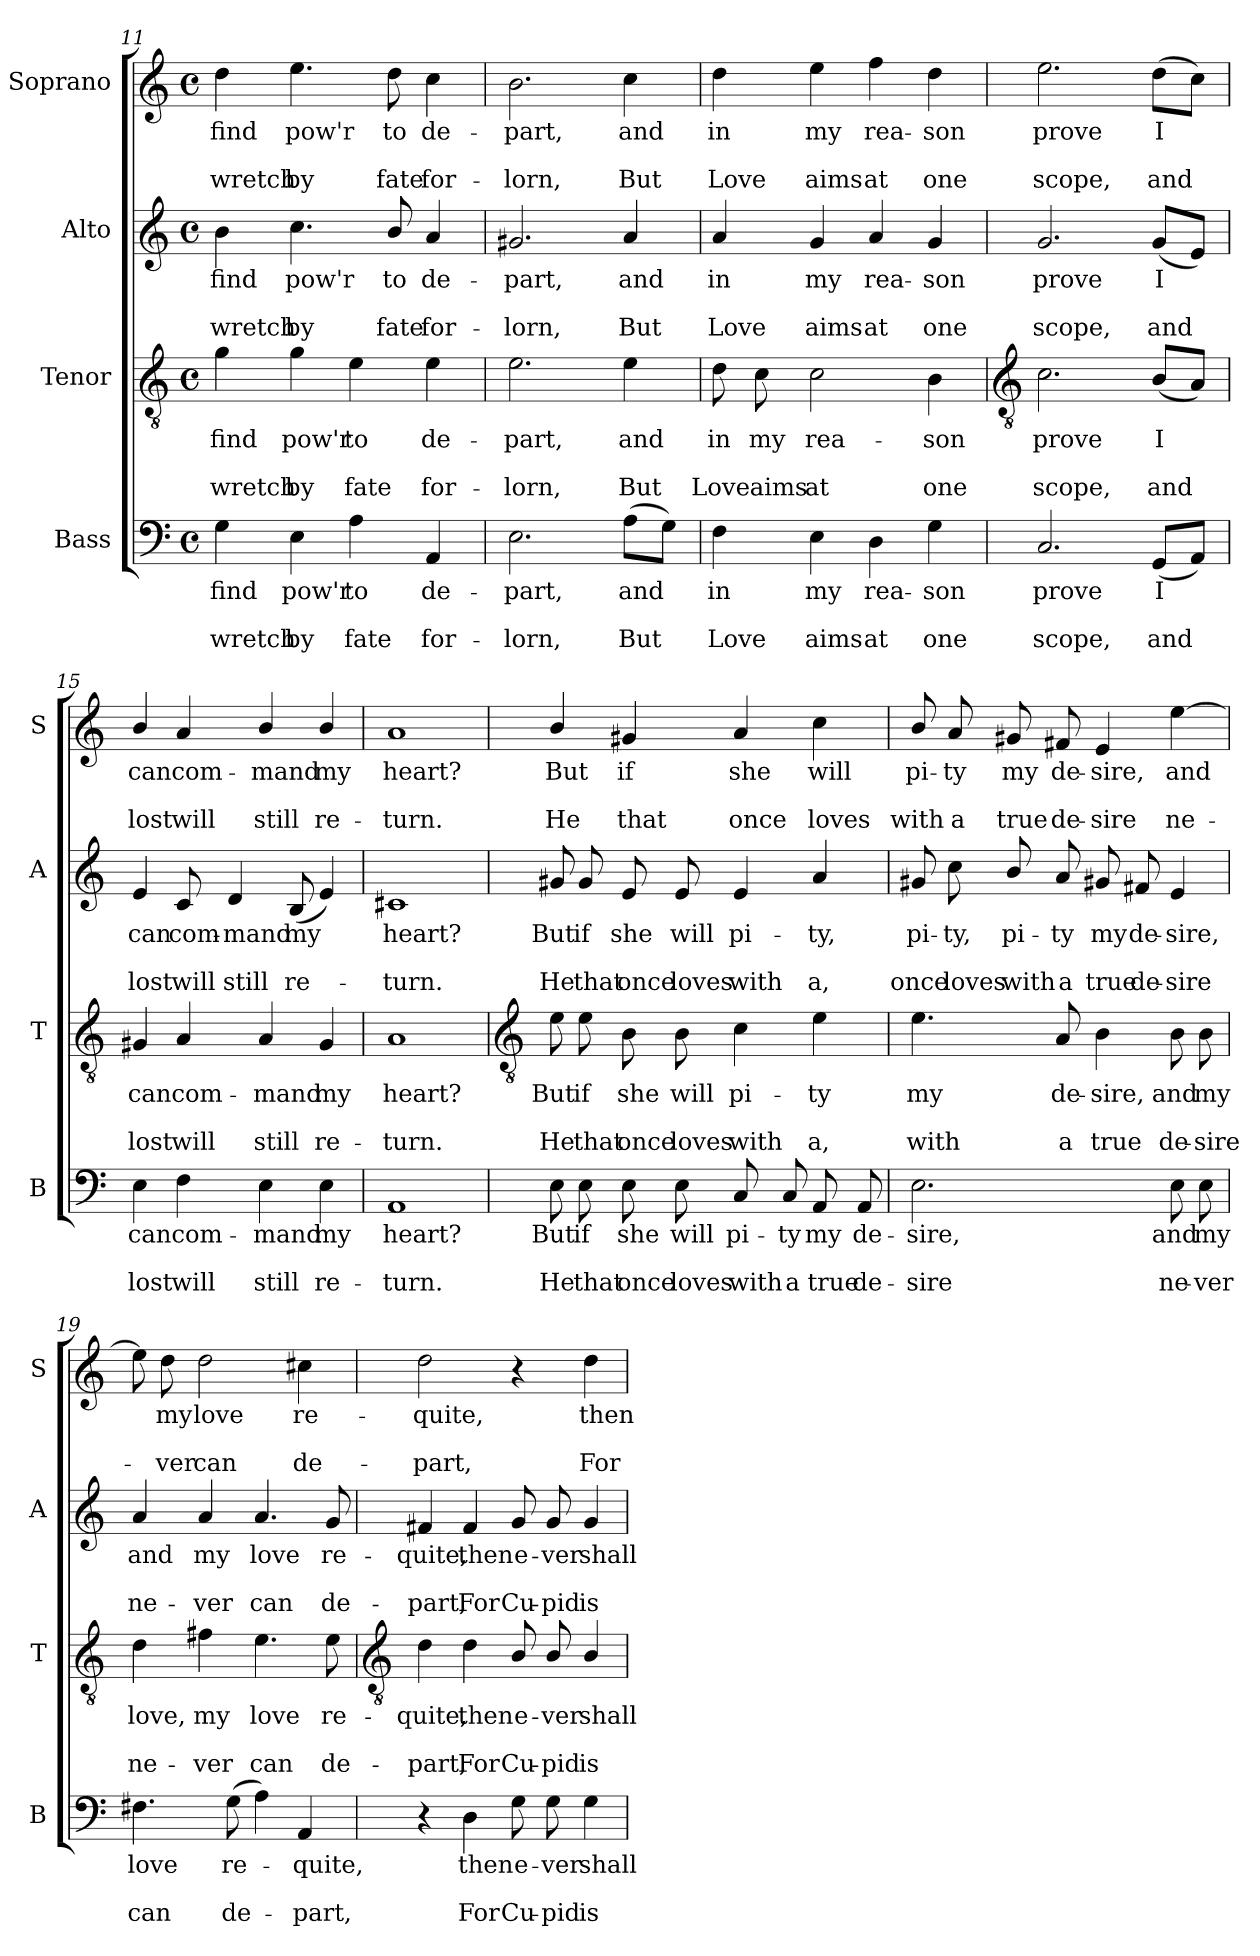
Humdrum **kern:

**kern	**text	**text	**text	**kern	**text	**text	**text	**kern	**text	**text	**text	**kern	**text	**text	**text
*part4	*part4	*part4	*part4	*part3	*part3	*part3	*part3	*part2	*part2	*part2	*part2	*part1	*part1	*part1	*part1
*staff4	*staff4	*staff4	*staff4	*staff3	*staff3	*staff3	*staff3	*staff2	*staff2	*staff2	*staff2	*staff1	*staff1	*staff1	*staff1
*I"Bass	*	*	*	*I"Tenor	*	*	*	*I"Alto	*	*	*	*I"Soprano	*	*	*
*I'B	*	*	*	*I'T	*	*	*	*I'A	*	*	*	*I'S	*	*	*
!!LO:LB:g=z
*clefF4	*	*	*	*clefGv2	*	*	*	*clefG2	*	*	*	*clefG2	*	*	*
*k[]	*	*	*	*k[]	*	*	*	*k[]	*	*	*	*k[]	*	*	*
*C:	*	*	*	*C:	*	*	*	*C:	*	*	*	*C:	*	*	*
*M4/4	*	*	*	*M4/4	*	*	*	*M4/4	*	*	*	*M4/4	*	*	*
*met(c)	*	*	*	*met(c)	*	*	*	*met(c)	*	*	*	*met(c)	*	*	*
=11	=11	=11	=11	=11	=11	=11	=11	=11	=11	=11	=11	=11	=11	=11	=11
!	!LO:LY:b	!	!LO:LY:b	!	!LO:LY:b	!	!LO:LY:b	!	!LO:LY:b	!	!LO:LY:b	!	!LO:LY:b	!	!LO:LY:b
4G	find	.	wretch	4g	find	.	wretch	4b	find	.	wretch	4dd	find	.	wretch
!	!LO:LY:b	!	!LO:LY:b	!	!LO:LY:b	!	!LO:LY:b	!	!LO:LY:b	!	!LO:LY:b	!	!LO:LY:b	!	!LO:LY:b
4E	pow'r	.	by	4g	pow'r	.	by	4.cc	pow'r	.	by	4.ee	pow'r	.	by
!	!LO:LY:b	!	!LO:LY:b	!	!LO:LY:b	!	!LO:LY:b	!	!	!	!	!	!	!	!
4A	to	.	fate	4e	to	.	fate	.	.	.	.	.	.	.	.
!	!	!	!	!	!	!	!	!	!LO:LY:b	!	!LO:LY:b	!	!LO:LY:b	!	!LO:LY:b
.	.	.	.	.	.	.	.	8b/	to	.	fate	8dd	to	.	fate
!	!LO:LY:b	!	!LO:LY:b	!	!LO:LY:b	!	!LO:LY:b	!	!LO:LY:b	!	!LO:LY:b	!	!LO:LY:b	!	!LO:LY:b
4AA	de-	.	-for-	4e	de-	.	-for-	4a	de-	.	-for-	4cc	de-	.	-for-
=12	=12	=12	=12	=12	=12	=12	=12	=12	=12	=12	=12	=12	=12	=12	=12
!	!LO:LY:b	!	!LO:LY:b	!	!LO:LY:b	!	!LO:LY:b	!	!LO:LY:b	!	!LO:LY:b	!	!LO:LY:b	!	!LO:LY:b
2.E	-part,	.	lorn,	2.e	-part,	.	lorn,	2.g#X	-part,	.	lorn,	2.b	-part,	.	lorn,
!	!LO:LY:b	!	!LO:LY:b	!	!LO:LY:b	!	!LO:LY:b	!	!LO:LY:b	!	!LO:LY:b	!	!LO:LY:b	!	!LO:LY:b
(>8AL	and	.	But	4e	and	.	But	4a	and	.	But	4cc	and	.	But
8GJ)	.	.	.	.	.	.	.	.	.	.	.	.	.	.	.
=13	=13	=13	=13	=13	=13	=13	=13	=13	=13	=13	=13	=13	=13	=13	=13
!	!LO:LY:b	!	!LO:LY:b	!	!LO:LY:b	!	!LO:LY:b	!	!LO:LY:b	!	!LO:LY:b	!	!LO:LY:b	!	!LO:LY:b
4F	in	.	Love	8d	in	.	Love	4a	in	.	Love	4dd	in	.	Love
!	!	!	!	!	!LO:LY:b	!	!LO:LY:b	!	!	!	!	!	!	!	!
.	.	.	.	8c	my	.	aims	.	.	.	.	.	.	.	.
!	!LO:LY:b	!	!LO:LY:b	!	!LO:LY:b	!	!LO:LY:b	!	!LO:LY:b	!	!LO:LY:b	!	!LO:LY:b	!	!LO:LY:b
4E	my	.	aims	2c	rea-	.	-at	4g	my	.	aims	4ee	my	.	aims
!	!LO:LY:b	!	!LO:LY:b	!	!	!	!	!	!LO:LY:b	!	!LO:LY:b	!	!LO:LY:b	!	!LO:LY:b
4D	rea-	.	-at	.	.	.	.	4a	rea-	.	-at	4ff	rea-	.	-at
!	!LO:LY:b	!	!LO:LY:b	!	!LO:LY:b	!	!LO:LY:b	!	!LO:LY:b	!	!LO:LY:b	!	!LO:LY:b	!	!LO:LY:b
4G	son	.	one	4B	son	.	one	4g	son	.	one	4dd	son	.	one
!!LO:LB:g=z
=14	=14	=14	=14	=14	=14	=14	=14	=14	=14	=14	=14	=14	=14	=14	=14
*	*	*	*	*clefGv2	*	*	*	*	*	*	*	*	*	*	*
!	!LO:LY:b	!	!LO:LY:b	!	!LO:LY:b	!	!LO:LY:b	!	!LO:LY:b	!	!LO:LY:b	!	!LO:LY:b	!	!LO:LY:b
2.C	prove	.	scope,	2.c	prove	.	scope,	2.g	prove	.	scope,	2.ee	prove	.	scope,
!	!LO:LY:b	!	!LO:LY:b	!	!LO:LY:b	!	!LO:LY:b	!	!LO:LY:b	!	!LO:LY:b	!	!LO:LY:b	!	!LO:LY:b
(<8GGL	I	.	and	(<8BL	I	.	and	(<8gL	I	.	and	(>8ddL	I	.	and
8AAJ)	.	.	.	8AJ)	.	.	.	8eJ)	.	.	.	8ccJ)	.	.	.
=15	=15	=15	=15	=15	=15	=15	=15	=15	=15	=15	=15	=15	=15	=15	=15
!	!LO:LY:b	!	!LO:LY:b	!	!LO:LY:b	!	!LO:LY:b	!	!LO:LY:b	!	!LO:LY:b	!	!LO:LY:b	!	!LO:LY:b
4E	can	.	lost	4G#X	can	.	lost	4e	can	.	lost	4b/	can	.	lost
!	!LO:LY:b	!	!LO:LY:b	!	!LO:LY:b	!	!LO:LY:b	!	!LO:LY:b	!	!LO:LY:b	!	!LO:LY:b	!	!LO:LY:b
4F	com-	.	-will	4A	com-	.	-will	8c	com-	.	-will	4a	com-	.	-will
!	!	!	!	!	!	!	!	!	!LO:LY:b	!	!LO:LY:b	!	!	!	!
.	.	.	.	.	.	.	.	4d	mand	.	still	.	.	.	.
!	!LO:LY:b	!	!LO:LY:b	!	!LO:LY:b	!	!LO:LY:b	!	!	!	!	!	!LO:LY:b	!	!LO:LY:b
4E	mand	.	still	4A	mand	.	still	.	.	.	.	4b/	mand	.	still
!	!	!	!	!	!	!	!	!	!LO:LY:b	!	!LO:LY:b	!	!	!	!
.	.	.	.	.	.	.	.	(<8BL	my	.	re-	.	.	.	.
!	!LO:LY:b	!	!LO:LY:b	!	!LO:LY:b	!	!LO:LY:b	!	!	!	!	!	!LO:LY:b	!	!LO:LY:b
4E	my	.	re-	4G#	my	.	re-	4e)	.	.	.	4b/	my	.	re-
=16	=16	=16	=16	=16	=16	=16	=16	=16	=16	=16	=16	=16	=16	=16	=16
!	!LO:LY:b	!	!LO:LY:b	!	!LO:LY:b	!	!LO:LY:b	!	!LO:LY:b	!	!LO:LY:b	!	!LO:LY:b	!	!LO:LY:b
1AA	-heart?	.	turn.	1A	-heart?	.	turn.	1c#X	heart?	.	turn.	1a	-heart?	.	turn.
!!LO:LB:g=z
=17	=17	=17	=17	=17	=17	=17	=17	=17	=17	=17	=17	=17	=17	=17	=17
*	*	*	*	*clefGv2	*	*	*	*	*	*	*	*	*	*	*
!	!LO:LY:b	!	!LO:LY:b	!	!LO:LY:b	!	!LO:LY:b	!	!LO:LY:b	!	!LO:LY:b	!	!LO:LY:b	!	!LO:LY:b
8E	But	.	He	8e	But	.	He	8g#X	But	.	He	4b/	But	.	He
!	!LO:LY:b	!	!LO:LY:b	!	!LO:LY:b	!	!LO:LY:b	!	!LO:LY:b	!	!LO:LY:b	!	!	!	!
8E	if	.	that	8e	if	.	that	8g#	if	.	that	.	.	.	.
!	!LO:LY:b	!	!LO:LY:b	!	!LO:LY:b	!	!LO:LY:b	!	!LO:LY:b	!	!LO:LY:b	!	!LO:LY:b	!	!LO:LY:b
8E	she	.	once	8B	she	.	once	8e	she	.	once	4g#X	if	.	that
!	!LO:LY:b	!	!LO:LY:b	!	!LO:LY:b	!	!LO:LY:b	!	!LO:LY:b	!	!LO:LY:b	!	!	!	!
8E	will	.	loves	8B	will	.	loves	8e	will	.	loves	.	.	.	.
!	!LO:LY:b	!	!LO:LY:b	!	!LO:LY:b	!	!LO:LY:b	!	!LO:LY:b	!	!LO:LY:b	!	!LO:LY:b	!	!LO:LY:b
8C	pi-	.	-with	4c	pi-	.	-with	4e	pi-	.	-with	4a	she	.	once
!	!LO:LY:b	!	!LO:LY:b	!	!	!	!	!	!	!	!	!	!	!	!
8C	ty	.	a	.	.	.	.	.	.	.	.	.	.	.	.
!	!LO:LY:b	!	!LO:LY:b	!	!LO:LY:b	!	!LO:LY:b	!	!LO:LY:b	!	!LO:LY:b	!	!LO:LY:b	!	!LO:LY:b
8AA	my	.	true	4e	ty	.	a,	4a	ty,	.	a,	4cc	will	.	loves
!	!LO:LY:b	!	!LO:LY:b	!	!	!	!	!	!	!	!	!	!	!	!
8AA	de-	.	-de-	.	.	.	.	.	.	.	.	.	.	.	.
=18	=18	=18	=18	=18	=18	=18	=18	=18	=18	=18	=18	=18	=18	=18	=18
!	!LO:LY:b	!	!LO:LY:b	!	!LO:LY:b	!	!LO:LY:b	!	!LO:LY:b	!	!LO:LY:b	!	!LO:LY:b	!	!LO:LY:b
2.E	-sire,	.	sire	4.e	my	.	with	8g#X	pi-	.	-once	8b/	pi-	.	-with
!	!	!	!	!	!	!	!	!	!LO:LY:b	!	!LO:LY:b	!	!LO:LY:b	!	!LO:LY:b
.	.	.	.	.	.	.	.	8cc	ty,	.	loves	8a	ty	.	a
!	!	!	!	!	!	!	!	!	!LO:LY:b	!	!LO:LY:b	!	!LO:LY:b	!	!LO:LY:b
.	.	.	.	.	.	.	.	8b/	pi-	.	-with	8g#X	my	.	true
!	!	!	!	!	!LO:LY:b	!	!LO:LY:b	!	!LO:LY:b	!	!LO:LY:b	!	!LO:LY:b	!	!LO:LY:b
.	.	.	.	8A	de-	.	-a	8a	ty	.	a	8f#X	de-	.	-de-
!	!	!	!	!	!LO:LY:b	!	!LO:LY:b	!	!LO:LY:b	!	!LO:LY:b	!	!LO:LY:b	!	!LO:LY:b
.	.	.	.	4B	sire,	.	true	8g#X	my	.	true	4e	-sire,	.	sire
!	!	!	!	!	!	!	!	!	!LO:LY:b	!	!LO:LY:b	!	!	!	!
.	.	.	.	.	.	.	.	8f#X	de-	.	-de-	.	.	.	.
!	!LO:LY:b	!	!LO:LY:b	!	!LO:LY:b	!	!LO:LY:b	!	!LO:LY:b	!	!LO:LY:b	!	!LO:LY:b	!	!LO:LY:b
8E	and	.	ne-	8B	and	.	de-	4e	-sire,	.	sire	[4ee	and	.	ne-
!	!LO:LY:b	!	!LO:LY:b	!	!LO:LY:b	!	!LO:LY:b	!	!	!	!	!	!	!	!
8E	-my	.	ver	8B	-my	.	sire	.	.	.	.	.	.	.	.
=19	=19	=19	=19	=19	=19	=19	=19	=19	=19	=19	=19	=19	=19	=19	=19
!	!LO:LY:b	!	!LO:LY:b	!	!LO:LY:b	!	!LO:LY:b	!	!LO:LY:b	!	!LO:LY:b	!	!	!	!
4.F#X	love	.	can	4d	love,	.	ne-	4a	and	.	ne-	8ee]	.	.	.
!	!	!	!	!	!	!	!	!	!	!	!	!	!LO:LY:b	!	!LO:LY:b
.	.	.	.	.	.	.	.	.	.	.	.	8dd	my	.	ver
!	!	!	!	!	!LO:LY:b	!	!LO:LY:b	!	!LO:LY:b	!	!LO:LY:b	!	!LO:LY:b	!	!LO:LY:b
.	.	.	.	4f#X	-my	.	ver	4a	-my	.	ver	2dd	love	.	can
!	!LO:LY:b	!	!LO:LY:b	!	!	!	!	!	!	!	!	!	!	!	!
(>8GL	re-	.	de-	.	.	.	.	.	.	.	.	.	.	.	.
!	!	!	!	!	!LO:LY:b	!	!LO:LY:b	!	!LO:LY:b	!	!LO:LY:b	!	!	!	!
4A)	.	.	.	4.e	love	.	can	4.a	love	.	can	.	.	.	.
!	!LO:LY:b	!	!LO:LY:b	!	!	!	!	!	!	!	!	!	!LO:LY:b	!	!LO:LY:b
4AA	quite,	.	part,	.	.	.	.	.	.	.	.	4cc#X	re-	.	-de-
!	!	!	!	!	!LO:LY:b	!	!LO:LY:b	!	!LO:LY:b	!	!LO:LY:b	!	!	!	!
.	.	.	.	8e	re-	.	-de-	8g	re-	.	-de-	.	.	.	.
!!LO:LB:g=z
=20	=20	=20	=20	=20	=20	=20	=20	=20	=20	=20	=20	=20	=20	=20	=20
*	*	*	*	*clefGv2	*	*	*	*	*	*	*	*	*	*	*
!	!	!	!	!	!LO:LY:b	!	!LO:LY:b	!	!LO:LY:b	!	!LO:LY:b	!	!LO:LY:b	!	!LO:LY:b
4r	.	.	.	4d	-quite,	.	part,	4f#X	-quite,	.	part,	2dd	-quite,	.	part,
!	!LO:LY:b	!	!LO:LY:b	!	!LO:LY:b	!	!LO:LY:b	!	!LO:LY:b	!	!LO:LY:b	!	!	!	!
4D	then	.	For	4d	then	.	For	4f#	then	.	For	.	.	.	.
!	!LO:LY:b	!	!LO:LY:b	!	!LO:LY:b	!	!LO:LY:b	!	!LO:LY:b	!	!LO:LY:b	!	!	!	!
8G	e-	.	-Cu-	8B/	e-	.	-Cu-	8g	e-	.	-Cu-	4r	.	.	.
!	!LO:LY:b	!	!LO:LY:b	!	!LO:LY:b	!	!LO:LY:b	!	!LO:LY:b	!	!LO:LY:b	!	!	!	!
8G	-ver	.	pid	8B/	-ver	.	pid	8g	-ver	.	pid	.	.	.	.
!	!LO:LY:b	!	!LO:LY:b	!	!LO:LY:b	!	!LO:LY:b	!	!LO:LY:b	!	!LO:LY:b	!	!LO:LY:b	!	!LO:LY:b
4G	shall	.	is	4B/	shall	.	is	4g	shall	.	is	4dd	then	.	For
=	=	=	=	=	=	=	=	=	=	=	=	=	=	=	=
*-	*-	*-	*-	*-	*-	*-	*-	*-	*-	*-	*-	*-	*-	*-	*-
